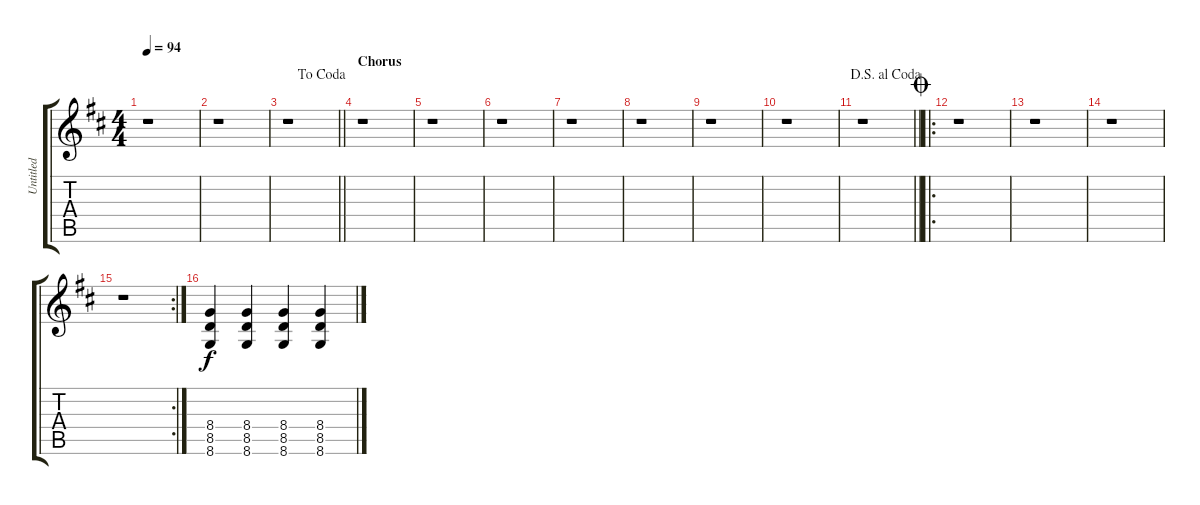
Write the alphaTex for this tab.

\track ("Untitled" "Untitled") {instrument distortionguitar}
\staff {score tabs}
\tuning (Db4 Ab3 E3 B2 Gb2 B1) {hide}
\ts (4 4)
\tempo 94
\clef g2
\ks d
r.1{dy f} |
r.1 |
\jump dacoda
\barLineRight lightlight
r.1 |
\section ("" "Chorus")
r.1 |
r.1 |
r.1 |
r.1 |
r.1 |
r.1 |
r.1 |
\jump dalsegnoalcoda
\barLineRight lightlight
r.1 |
\ro
\jump coda
r.1 |
r.1 |
r.1 |
\rc 2
r.1 |
(8.4 8.5 8.6).4 (8.4 8.5 8.6).4 (8.4 8.5 8.6).4 (8.4 8.5 8.6).4
